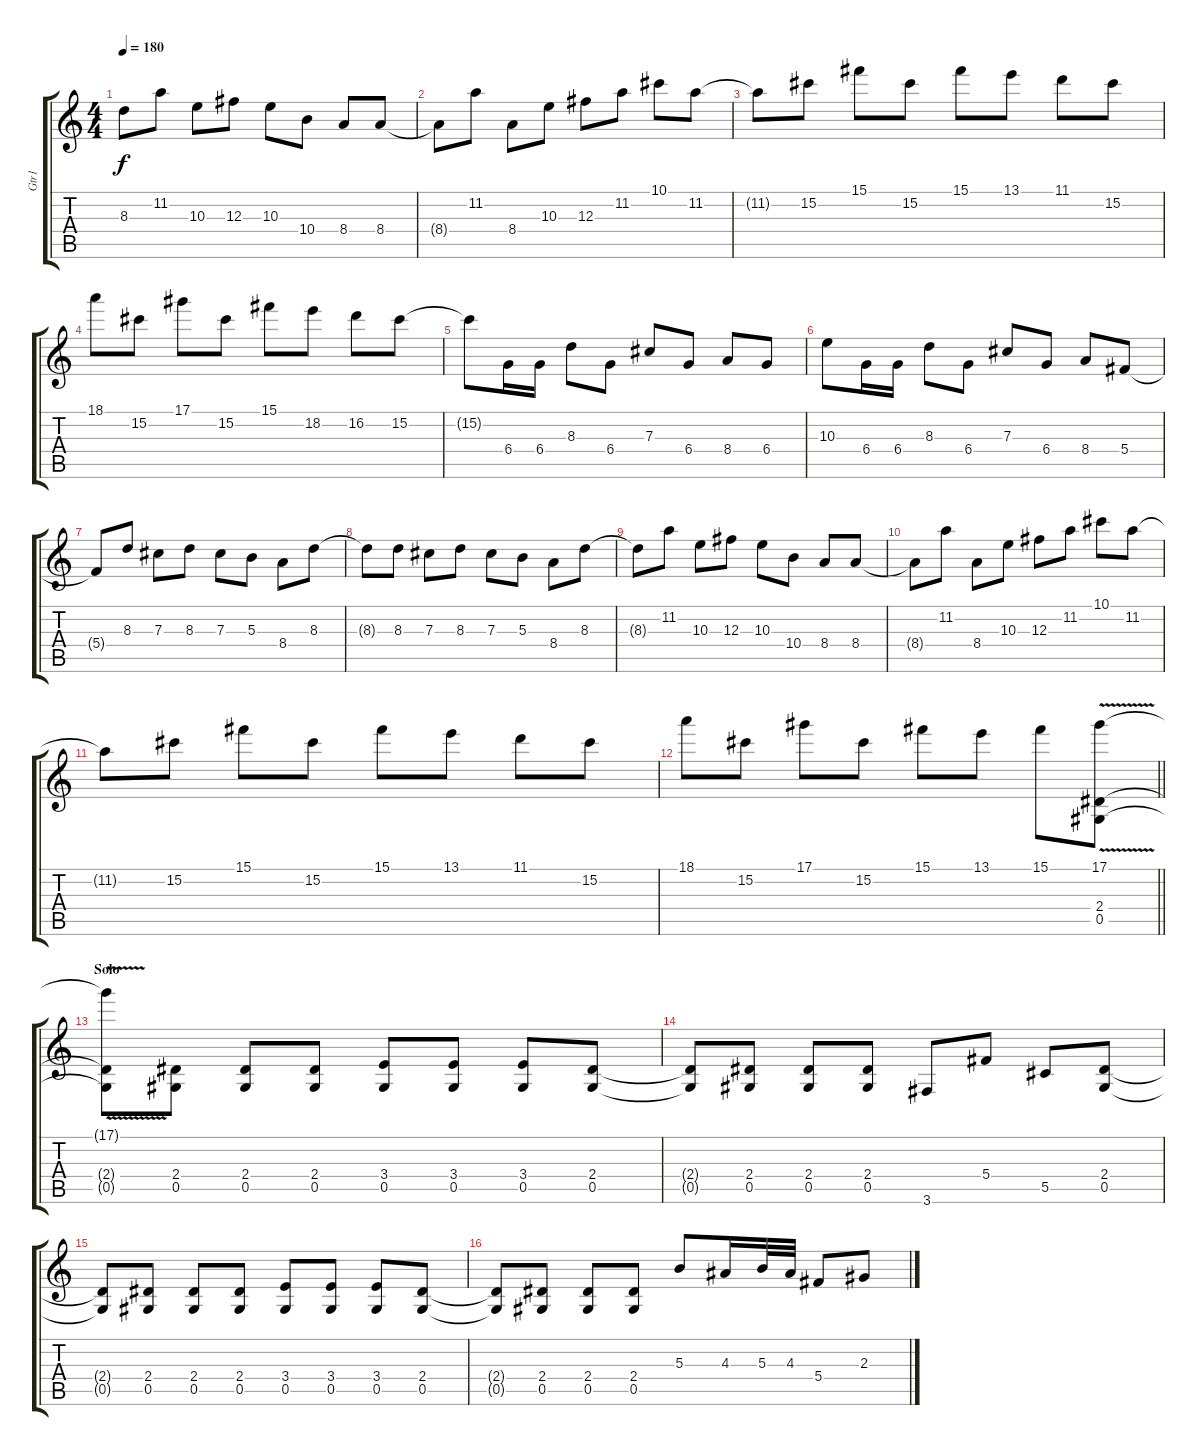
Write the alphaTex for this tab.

\track ("Gtr1" "Gtr1") {instrument distortionguitar}
\staff {score tabs}
\tuning (Eb4 Bb3 Gb3 Db3 Ab2 Eb2) {hide}
\ts (4 4)
\tempo 180
\clef g2
\ks c
8.3{t}.8{dy f} 11.2.8 10.3.8 12.3.8 10.3.8 10.4.8 8.4.8 8.4.8 |
8.4{t}.8 11.2.8 8.4.8 10.3.8 12.3.8 11.2.8 10.1.8 11.2.8 |
11.2{t}.8 15.2.8 15.1.8 15.2.8 15.1.8 13.1.8 11.1.8 15.2.8 |
18.1.8 15.2.8 17.1.8 15.2.8 15.1.8 18.2.8 16.2.8 15.2.8 |
15.2{t}.8 6.4.16 6.4.16 8.3.8 6.4.8 7.3.8 6.4.8 8.4.8 6.4.8 |
10.3.8 6.4.16 6.4.16 8.3.8 6.4.8 7.3.8 6.4.8 8.4.8 5.4.8 |
5.4{t}.8 8.3.8 7.3.8 8.3.8 7.3.8 5.3.8 8.4.8 8.3.8 |
8.3{t}.8 8.3.8 7.3.8 8.3.8 7.3.8 5.3.8 8.4.8 8.3.8 |
8.3{t}.8 11.2.8 10.3.8 12.3.8 10.3.8 10.4.8 8.4.8 8.4.8 |
8.4{t}.8 11.2.8 8.4.8 10.3.8 12.3.8 11.2.8 10.1.8 11.2.8 |
11.2{t}.8 15.2.8 15.1.8 15.2.8 15.1.8 13.1.8 11.1.8 15.2.8 |
\barLineRight lightlight
18.1.8 15.2.8 17.1.8 15.2.8 15.1.8 13.1.8 15.1.8 (17.1{v} 2.4 0.5).8 |
\section ("" "Solo")
(17.1{t} 2.4{t} 0.5{t}).8 (2.4 0.5).8 (2.4 0.5).8 (2.4 0.5).8 (3.4 0.5).8 (3.4 0.5).8 (3.4 0.5).8 (2.4 0.5).8 |
(2.4{t} 0.5{t}).8 (2.4 0.5).8 (2.4 0.5).8 (2.4 0.5).8 3.6.8 5.4.8 5.5.8 (2.4 0.5).8 |
(2.4{t} 0.5{t}).8 (2.4 0.5).8 (2.4 0.5).8 (2.4 0.5).8 (3.4 0.5).8 (3.4 0.5).8 (3.4 0.5).8 (2.4 0.5).8 |
(2.4{t} 0.5{t}).8 (2.4 0.5).8 (2.4 0.5).8 (2.4 0.5).8 5.3.8 4.3.16 5.3.32 4.3.32 5.4.8 2.3.8
